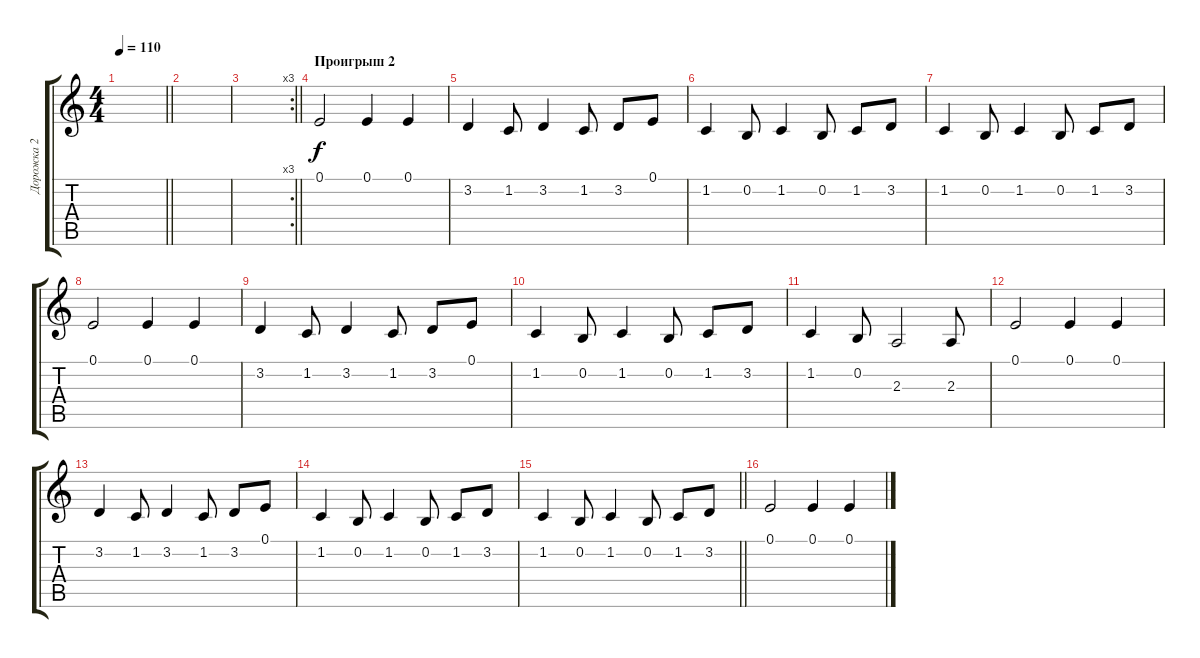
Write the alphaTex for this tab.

\track ("Дорожка 2" "Дорожка 2") {instrument altosax}
\staff {score tabs}
\tuning (E4 B3 G3 D3 A2 E2) {hide}
\ts (4 4)
\tempo 110
\clef g2
\barLineRight lightlight
\ks c
|
|
\rc 3
\barLineRight lightlight
|
\section ("" "Проигрыш 2")
0.1.2 0.1.4 0.1.4 |
3.2.4 1.2.8 3.2.4 1.2.8 3.2.8 0.1.8 |
1.2.4 0.2.8 1.2.4 0.2.8 1.2.8 3.2.8 |
1.2.4 0.2.8 1.2.4 0.2.8 1.2.8 3.2.8 |
0.1.2 0.1.4 0.1.4 |
3.2.4 1.2.8 3.2.4 1.2.8 3.2.8 0.1.8 |
1.2.4 0.2.8 1.2.4 0.2.8 1.2.8 3.2.8 |
1.2.4 0.2.8 2.3.2 2.3.8 |
0.1.2 0.1.4 0.1.4 |
3.2.4 1.2.8 3.2.4 1.2.8 3.2.8 0.1.8 |
1.2.4 0.2.8 1.2.4 0.2.8 1.2.8 3.2.8 |
\barLineRight lightlight
1.2.4 0.2.8 1.2.4 0.2.8 1.2.8 3.2.8 |
0.1.2 0.1.4 0.1.4
